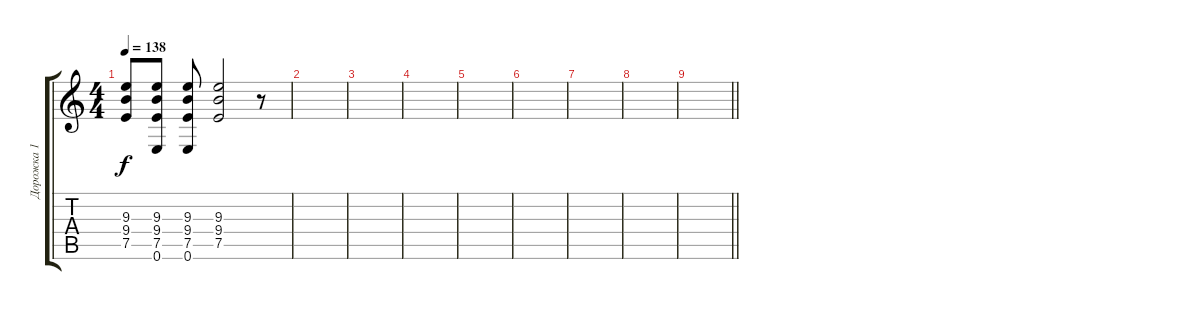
\track ("Дорожка 1" "Дорожка 1") {instrument electricguitarjazz}
\staff {score tabs}
\tuning (E4 B3 G3 D3 A2 E2) {hide}
\ts (4 4)
\tempo 138
\clef g2
\ks c
(9.3 9.4 7.5).8{dy f} (9.3 9.4 7.5 0.6).8 (9.3 9.4 7.5 0.6).8 (9.3 9.4 7.5).2 r.8 |
|
|
|
|
|
|
|
\barLineRight lightlight
